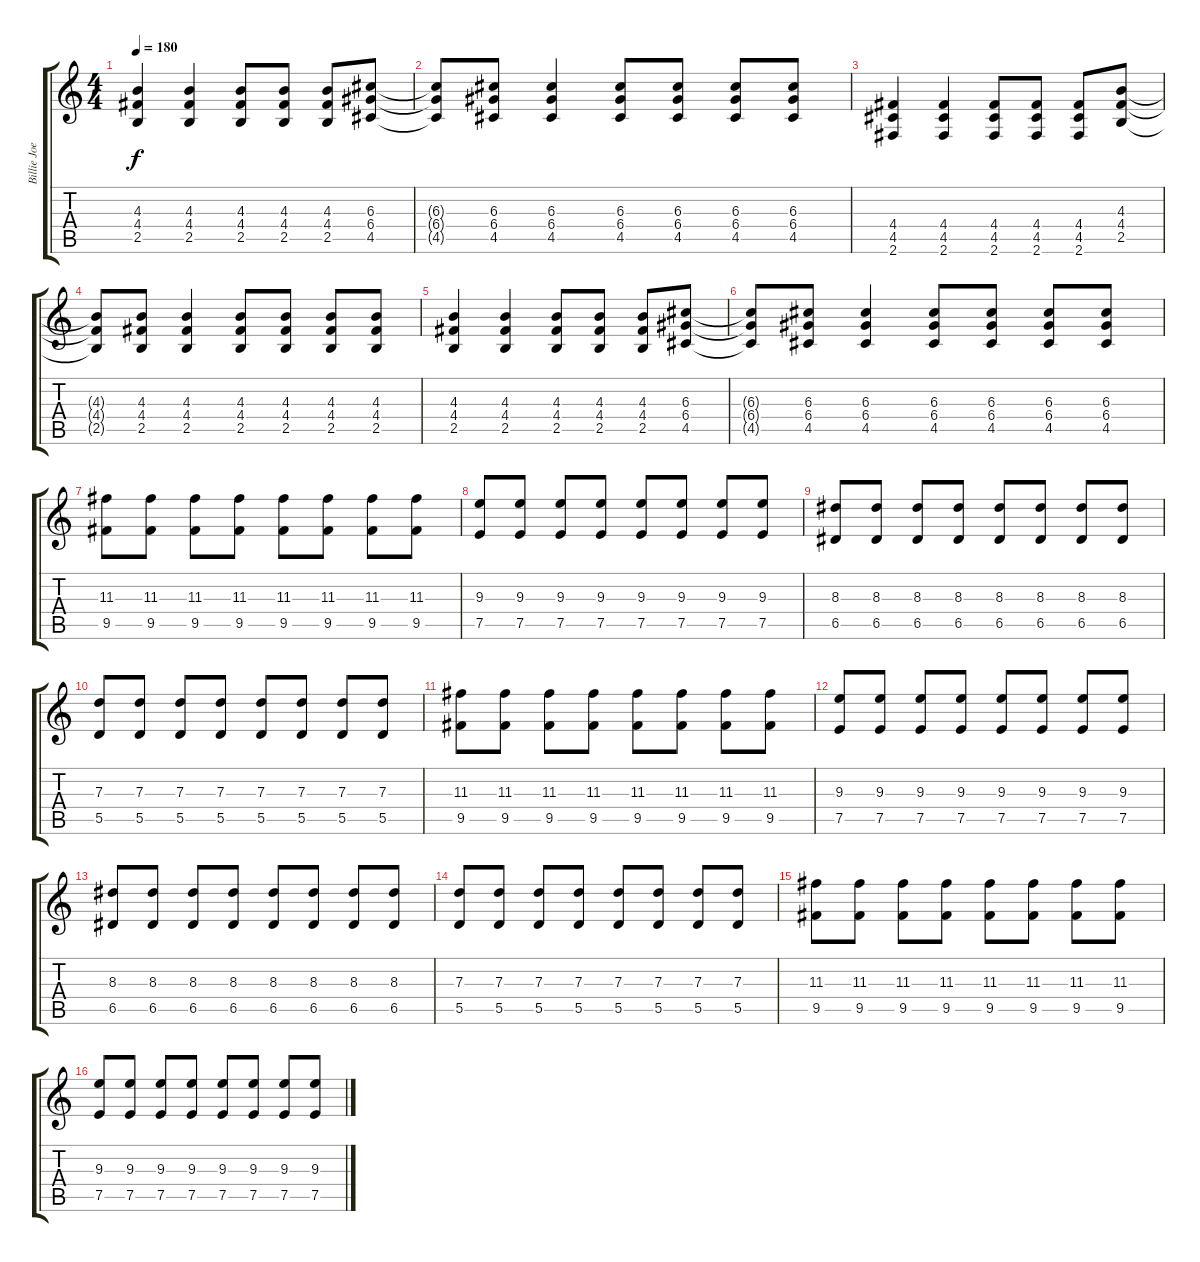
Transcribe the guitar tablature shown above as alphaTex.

\track ("Billie Joe Guitar 2" "Billie Joe") {instrument distortionguitar}
\staff {score tabs}
\tuning (E4 B3 G3 D3 A2 E2) {hide}
\ts (4 4)
\tempo 180
\clef g2
\ks c
(4.3 4.4 2.5).4{dy f} (4.3 4.4 2.5).4 (4.3 4.4 2.5).8 (4.3 4.4 2.5).8 (4.3 4.4 2.5).8 (6.3 6.4 4.5).8 |
(6.3{t} 6.4{t} 4.5{t}).8 (6.3 6.4 4.5).8 (6.3 6.4 4.5).4 (6.3 6.4 4.5).8 (6.3 6.4 4.5).8 (6.3 6.4 4.5).8 (6.3 6.4 4.5).8 |
(4.4 4.5 2.6).4 (4.4 4.5 2.6).4 (4.4 4.5 2.6).8 (4.4 4.5 2.6).8 (4.4 4.5 2.6).8 (4.3 4.4 2.5).8 |
(4.3{t} 4.4{t} 2.5{t}).8 (4.3 4.4 2.5).8 (4.3 4.4 2.5).4 (4.3 4.4 2.5).8 (4.3 4.4 2.5).8 (4.3 4.4 2.5).8 (4.3 4.4 2.5).8 |
(4.3 4.4 2.5).4 (4.3 4.4 2.5).4 (4.3 4.4 2.5).8 (4.3 4.4 2.5).8 (4.3 4.4 2.5).8 (6.3 6.4 4.5).8 |
(6.3{t} 6.4{t} 4.5{t}).8 (6.3 6.4 4.5).8 (6.3 6.4 4.5).4 (6.3 6.4 4.5).8 (6.3 6.4 4.5).8 (6.3 6.4 4.5).8 (6.3 6.4 4.5).8 |
(11.3 9.5).8 (11.3 9.5).8 (11.3 9.5).8 (11.3 9.5).8 (11.3 9.5).8 (11.3 9.5).8 (11.3 9.5).8 (11.3 9.5).8 |
(9.3 7.5).8 (9.3 7.5).8 (9.3 7.5).8 (9.3 7.5).8 (9.3 7.5).8 (9.3 7.5).8 (9.3 7.5).8 (9.3 7.5).8 |
(8.3 6.5).8 (8.3 6.5).8 (8.3 6.5).8 (8.3 6.5).8 (8.3 6.5).8 (8.3 6.5).8 (8.3 6.5).8 (8.3 6.5).8 |
(7.3 5.5).8 (7.3 5.5).8 (7.3 5.5).8 (7.3 5.5).8 (7.3 5.5).8 (7.3 5.5).8 (7.3 5.5).8 (7.3 5.5).8 |
(11.3 9.5).8 (11.3 9.5).8 (11.3 9.5).8 (11.3 9.5).8 (11.3 9.5).8 (11.3 9.5).8 (11.3 9.5).8 (11.3 9.5).8 |
(9.3 7.5).8 (9.3 7.5).8 (9.3 7.5).8 (9.3 7.5).8 (9.3 7.5).8 (9.3 7.5).8 (9.3 7.5).8 (9.3 7.5).8 |
(8.3 6.5).8 (8.3 6.5).8 (8.3 6.5).8 (8.3 6.5).8 (8.3 6.5).8 (8.3 6.5).8 (8.3 6.5).8 (8.3 6.5).8 |
(7.3 5.5).8 (7.3 5.5).8 (7.3 5.5).8 (7.3 5.5).8 (7.3 5.5).8 (7.3 5.5).8 (7.3 5.5).8 (7.3 5.5).8 |
(11.3 9.5).8 (11.3 9.5).8 (11.3 9.5).8 (11.3 9.5).8 (11.3 9.5).8 (11.3 9.5).8 (11.3 9.5).8 (11.3 9.5).8 |
(9.3 7.5).8 (9.3 7.5).8 (9.3 7.5).8 (9.3 7.5).8 (9.3 7.5).8 (9.3 7.5).8 (9.3 7.5).8 (9.3 7.5).8
